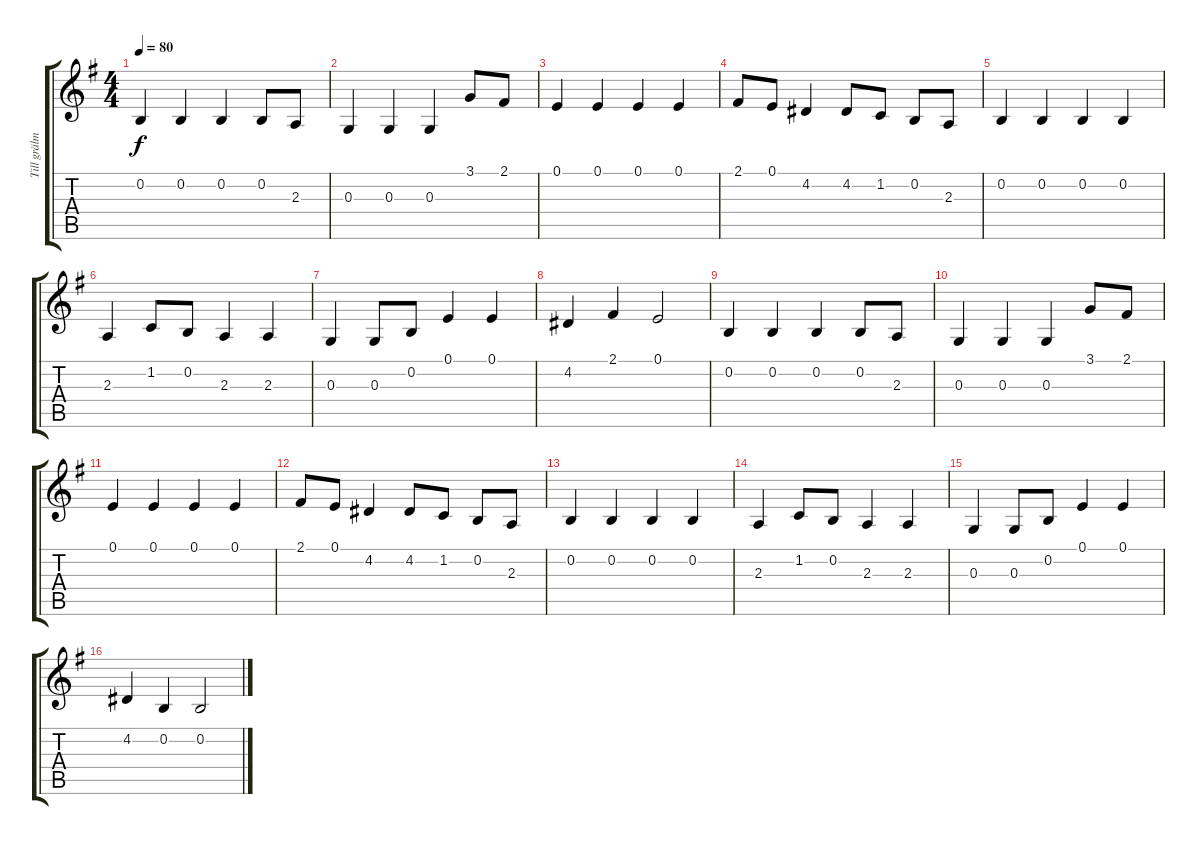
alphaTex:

\track ("Till grälmakar Löfberg i stärbhuset" "Till grälm") {instrument viola}
\staff {score tabs}
\tuning (E4 B3 G3 D3 A2 E2) {hide}
\ts (4 4)
\tempo 80
\clef g2
\ks eminor
0.2.4{dy f instrument viola} 0.2.4 0.2.4 0.2.8 2.3.8 |
0.3.4 0.3.4 0.3.4 3.1.8 2.1.8 |
0.1.4 0.1.4 0.1.4 0.1.4 |
2.1.8 0.1.8 4.2.4 4.2.8 1.2.8 0.2.8 2.3.8 |
0.2.4 0.2.4 0.2.4 0.2.4 |
2.3.4 1.2.8 0.2.8 2.3.4 2.3.4 |
0.3.4 0.3.8 0.2.8 0.1.4 0.1.4 |
4.2.4 2.1.4 0.1.2 |
0.2.4 0.2.4 0.2.4 0.2.8 2.3.8 |
0.3.4 0.3.4 0.3.4 3.1.8 2.1.8 |
0.1.4 0.1.4 0.1.4 0.1.4 |
2.1.8 0.1.8 4.2.4 4.2.8 1.2.8 0.2.8 2.3.8 |
0.2.4 0.2.4 0.2.4 0.2.4 |
2.3.4 1.2.8 0.2.8 2.3.4 2.3.4 |
0.3.4 0.3.8 0.2.8 0.1.4 0.1.4 |
4.2.4 0.2.4 0.2.2
